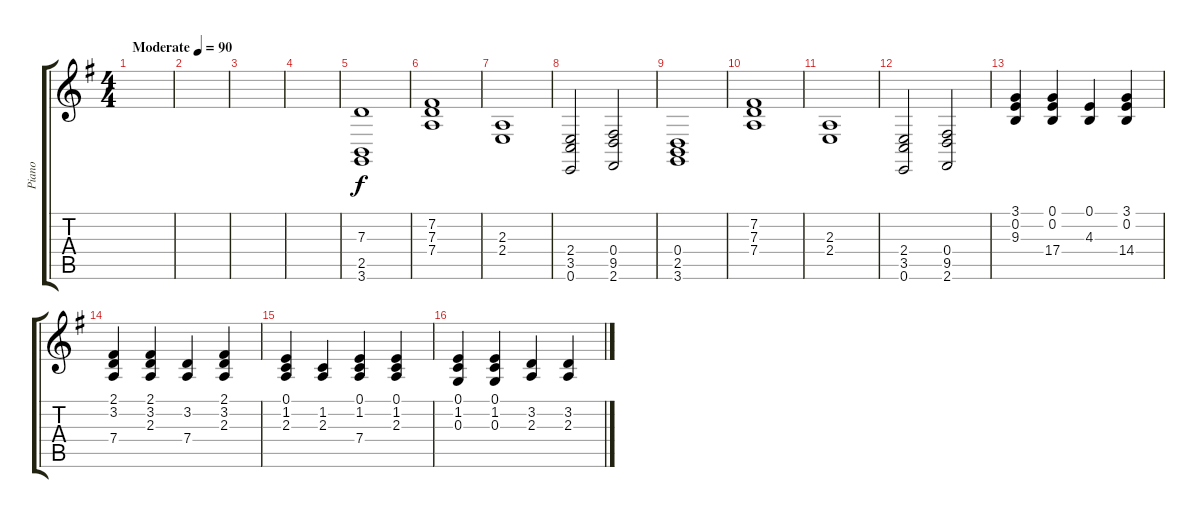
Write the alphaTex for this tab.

\track ("Piano" "Piano") {instrument brightacousticpiano}
\staff {score tabs}
\tuning (E4 B3 G3 D3 A2 E2) {hide}
\ts (4 4)
\tempo (90 "Moderate")
\clef g2
\ks g
|
|
|
|
(7.3 2.5 3.6).1 |
(7.2 7.3 7.4).1 |
(2.3 2.4).1 |
(2.4 3.5 0.6).2 (0.4 9.5 2.6).2 |
(0.4 2.5 3.6).1 |
(7.2 7.3 7.4).1 |
(2.3 2.4).1 |
(2.4 3.5 0.6).2 (0.4 9.5 2.6).2 |
(3.1 0.2 9.3).4{volume 10} (0.1 0.2 17.4).4 (0.1 4.3).4 (3.1 0.2 14.4).4 |
(2.1 3.2 7.4).4 (2.1 3.2 2.3).4 (3.2 7.4).4 (2.1 3.2 2.3).4 |
(0.1 1.2 2.3).4 (1.2 2.3).4 (0.1 1.2 7.4).4 (0.1 1.2 2.3).4 |
(0.1 1.2 0.3).4 (0.1 1.2 0.3).4 (3.2 2.3).4 (3.2 2.3).4
